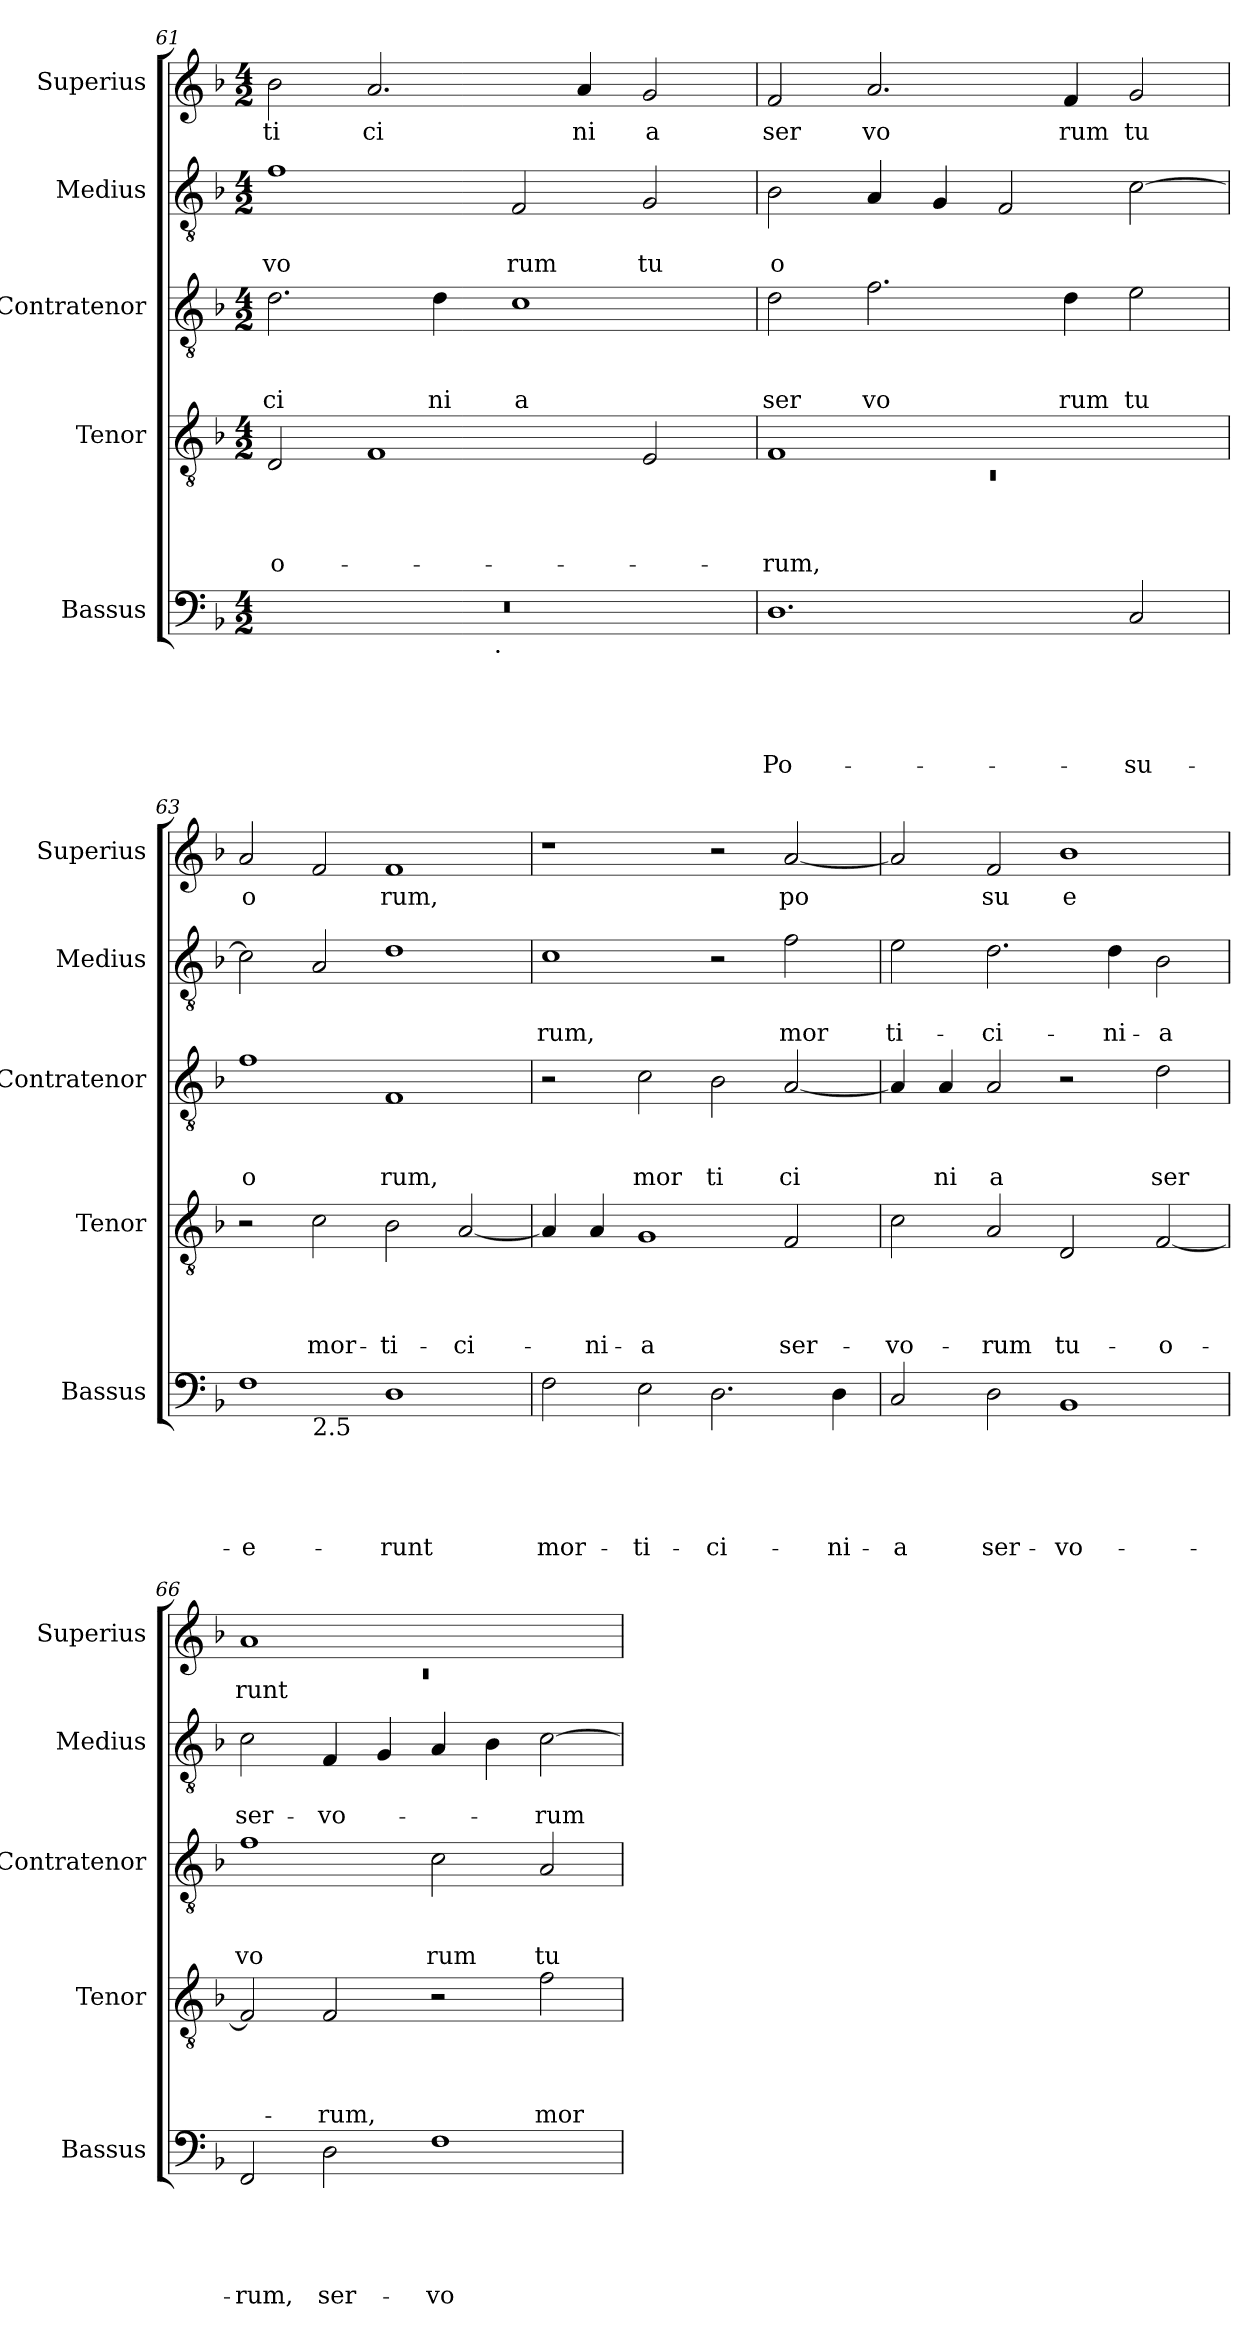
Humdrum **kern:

**kern	**text	**text	**text	**text	**text	**kern	**text	**text	**text	**text	**kern	**text	**text	**text	**kern	**text	**text	**kern	**text
*part5	*part5	*part5	*part5	*part5	*part5	*part4	*part4	*part4	*part4	*part4	*part3	*part3	*part3	*part3	*part2	*part2	*part2	*part1	*part1
*staff5	*staff5	*staff5	*staff5	*staff5	*staff5	*staff4	*staff4	*staff4	*staff4	*staff4	*staff3	*staff3	*staff3	*staff3	*staff2	*staff2	*staff2	*staff1	*staff1
*I"Bassus	*	*	*	*	*	*I"Tenor	*	*	*	*	*I"Contratenor	*	*	*	*I"Medius	*	*	*I"Superius	*
*I'Bassus	*	*	*	*	*	*I'Tenor	*	*	*	*	*I'Contratenor	*	*	*	*I'Medius	*	*	*I'Superius	*
*clefF4	*	*	*	*	*	*clefGv2	*	*	*	*	*clefGv2	*	*	*	*clefGv2	*	*	*clefG2	*
*k[b-]	*	*	*	*	*	*k[b-]	*	*	*	*	*k[b-]	*	*	*	*k[b-]	*	*	*k[b-]	*
*F:	*	*	*	*	*	*F:	*	*	*	*	*F:	*	*	*	*F:	*	*	*F:	*
*M4/2	*	*	*	*	*	*M4/2	*	*	*	*	*M4/2	*	*	*	*M4/2	*	*	*M4/2	*
=61	=61	=61	=61	=61	=61	=61	=61	=61	=61	=61	=61	=61	=61	=61	=61	=61	=61	=61	=61
!	!	!	!	!	!	!	!	!	!	!LO:LY:b	!	!	!	!LO:LY:b	!	!	!LO:LY:b	!	!LO:LY:b
*^	*	*	*	*	*	*	*	*	*	*	*	*	*	*	*	*	*	*	*
0r	2ryy	.	.	.	.	.	2D/	.	.	.	-o-	2.d\	.	.	ci	1f	.	vo	2b-\	ti
!	!	!	!	!	!	!	!	!	!	!	!	!	!	!	!	!	!	!	!	!LO:LY:b
.	4...ryy	.	.	.	.	.	1F	.	.	.	.	.	.	.	.	.	.	.	2.a/	ci
!	!	!	!	!	!	!	!	!	!	!	!	!	!	!	!LO:LY:b	!	!	!	!	!
.	.	.	.	.	.	.	.	.	.	.	.	4d\	.	.	ni	.	.	.	.	.
!	!LO:TX:b:t=.	!	!	!	!	!	!	!	!	!	!	!	!	!	!	!	!	!	!	!
.	1ryy	.	.	.	.	.	.	.	.	.	.	.	.	.	.	.	.	.	.	.
!	!	!	!	!	!	!	!	!	!	!	!	!	!	!	!LO:LY:b	!	!	!LO:LY:b	!	!
.	.	.	.	.	.	.	.	.	.	.	.	1c	.	.	a	2F/	.	rum	.	.
!	!	!	!	!	!	!	!	!	!	!	!	!	!	!	!	!	!	!	!	!LO:LY:b
.	.	.	.	.	.	.	.	.	.	.	.	.	.	.	.	.	.	.	4a/	ni
!	!	!	!	!	!	!	!	!	!	!	!	!	!	!	!	!	!	!LO:LY:b	!	!LO:LY:b
.	.	.	.	.	.	.	2E/	.	.	.	.	.	.	.	.	2G/	.	tu	2g/	a
.	32ryy	.	.	.	.	.	.	.	.	.	.	.	.	.	.	.	.	.	.	.
=62	=62	=62	=62	=62	=62	=62	=62	=62	=62	=62	=62	=62	=62	=62	=62	=62	=62	=62	=62	=62
*	*	*	*	*	*	*	*^	*	*	*	*	*	*	*	*	*	*	*	*	*
!	!	!	!	!	!	!LO:LY:b	!	!LO:N:vis=1	!	!	!	!LO:LY:b	!	!	!	!LO:LY:b	!	!	!LO:LY:b	!	!LO:LY:b
*v	*v	*	*	*	*	*	*	*	*	*	*	*	*	*	*	*	*	*	*	*	*
1.D	.	.	.	.	-Po-	1F	0rC	.	.	.	-rum,	2d\	.	.	ser	2B-\	.	o	2f/	ser
!	!	!	!	!	!	!	!	!	!	!	!	!	!	!	!LO:LY:b	!	!	!	!	!LO:LY:b
.	.	.	.	.	.	.	.	.	.	.	.	2.f\	.	.	vo	4A/	.	.	2.a/	vo
.	.	.	.	.	.	.	.	.	.	.	.	.	.	.	.	4G/	.	.	.	.
.	.	.	.	.	.	1ryy	.	.	.	.	.	.	.	.	.	2F/	.	.	.	.
!	!	!	!	!	!	!	!	!	!	!	!	!	!	!	!LO:LY:b	!	!	!	!	!LO:LY:b
.	.	.	.	.	.	.	.	.	.	.	.	4d\	.	.	rum	.	.	.	4f/	rum
!	!	!	!	!	!LO:LY:b	!	!	!	!	!	!	!	!	!	!LO:LY:b	!	!	!	!	!LO:LY:b
2C/	.	.	.	.	-su-	.	.	.	.	.	.	2e\	.	.	tu	[>2c\	.	.	2g/	tu
*	*	*	*	*	*	*v	*v	*	*	*	*	*	*	*	*	*	*	*	*	*
=63	=63	=63	=63	=63	=63	=63	=63	=63	=63	=63	=63	=63	=63	=63	=63	=63	=63	=63	=63
!	!	!	!	!	!LO:LY:b	!	!	!	!	!	!	!	!	!LO:LY:b	!	!	!	!	!LO:LY:b
*^	*	*	*	*	*	*	*	*	*	*	*	*	*	*	*	*	*	*	*
1F	2ryy	.	.	.	.	-e-	2r	.	.	.	.	1f	.	.	o	2c\]	.	.	2a/	o
!	!LO:TX:b:t=2.5	!	!	!	!	!	!	!	!	!	!	!	!	!	!	!	!	!	!	!
!	!	!	!	!	!	!	!	!	!	!	!LO:LY:b	!	!	!	!	!	!	!	!	!
.	1.ryy	.	.	.	.	.	2c\	.	.	.	mor-	.	.	.	.	2A/	.	.	2f/	.
!	!	!	!	!	!	!LO:LY:b	!	!	!	!	!LO:LY:b	!	!	!	!LO:LY:b	!	!	!	!	!LO:LY:b
1D	.	.	.	.	.	-runt	2B-\	.	.	.	-ti-	1F	.	.	rum,	1d	.	.	1f	rum,
!	!	!	!	!	!	!	!	!	!	!	!LO:LY:b	!	!	!	!	!	!	!	!	!
.	.	.	.	.	.	.	[<2A/	.	.	.	-ci-	.	.	.	.	.	.	.	.	.
=64	=64	=64	=64	=64	=64	=64	=64	=64	=64	=64	=64	=64	=64	=64	=64	=64	=64	=64	=64	=64
!	!	!	!	!	!	!LO:LY:b	!	!	!	!	!	!	!	!	!	!	!	!LO:LY:b	!	!
*v	*v	*	*	*	*	*	*	*	*	*	*	*	*	*	*	*	*	*	*	*
2F\	.	.	.	.	mor-	4A/]	.	.	.	.	2r	.	.	.	1c	.	rum,	1r	.
!	!	!	!	!	!	!	!	!	!	!LO:LY:b	!	!	!	!	!	!	!	!	!
.	.	.	.	.	.	4A/	.	.	.	-ni-	.	.	.	.	.	.	.	.	.
!	!	!	!	!	!LO:LY:b	!	!	!	!	!LO:LY:b	!	!	!	!LO:LY:b	!	!	!	!	!
2E\	.	.	.	.	-ti-	1G	.	.	.	-a	2c\	.	.	mor	.	.	.	.	.
!	!	!	!	!	!LO:LY:b	!	!	!	!	!	!	!	!	!LO:LY:b	!	!	!	!	!
2.D\	.	.	.	.	-ci-	.	.	.	.	.	2B-\	.	.	ti	2r	.	.	2r	.
!	!	!	!	!	!	!	!	!	!	!LO:LY:b	!	!	!	!LO:LY:b	!	!	!LO:LY:b	!	!LO:LY:b
.	.	.	.	.	.	2F/	.	.	.	ser-	[>2A/	.	.	ci	2f\	.	mor	[>2a/	po
!	!	!	!	!	!LO:LY:b	!	!	!	!	!	!	!	!	!	!	!	!	!	!
4D\	.	.	.	.	-ni-	.	.	.	.	.	.	.	.	.	.	.	.	.	.
!!LO:PB:g=z
=65	=65	=65	=65	=65	=65	=65	=65	=65	=65	=65	=65	=65	=65	=65	=65	=65	=65	=65	=65
!	!	!	!	!	!LO:LY:b	!	!	!	!	!LO:LY:b	!	!	!	!	!	!	!LO:LY:b	!	!
2C/	.	.	.	.	-a	2c\	.	.	.	-vo-	4A/]	.	.	.	2e\	.	ti-	2a/]	.
!	!	!	!	!	!	!	!	!	!	!	!	!	!	!LO:LY:b	!	!	!	!	!
.	.	.	.	.	.	.	.	.	.	.	4A/	.	.	ni	.	.	.	.	.
!	!	!	!	!	!LO:LY:b	!	!	!	!	!LO:LY:b	!	!	!	!LO:LY:b	!	!	!LO:LY:b	!	!LO:LY:b
2D\	.	.	.	.	ser-	2A/	.	.	.	-rum	2A/	.	.	a	2.d\	.	-ci-	2f/	su
!	!	!	!	!	!LO:LY:b	!	!	!	!	!LO:LY:b	!	!	!	!	!	!	!	!	!LO:LY:b
1BB-	.	.	.	.	-vo-	2D/	.	.	.	tu-	2r	.	.	.	.	.	.	1b-	e
!	!	!	!	!	!	!	!	!	!	!	!	!	!	!	!	!	!LO:LY:b	!	!
.	.	.	.	.	.	.	.	.	.	.	.	.	.	.	4d\	.	-ni-	.	.
!	!	!	!	!	!	!	!	!	!	!LO:LY:b	!	!	!	!LO:LY:b	!	!	!LO:LY:b	!	!
.	.	.	.	.	.	[<2F/	.	.	.	-o-	2d\	.	.	ser	2B-\	.	-a	.	.
=66	=66	=66	=66	=66	=66	=66	=66	=66	=66	=66	=66	=66	=66	=66	=66	=66	=66	=66	=66
*	*	*	*	*	*	*	*	*	*	*	*	*	*	*	*	*	*	*^	*
!	!	!	!	!	!LO:LY:b	!	!	!	!	!	!	!	!	!LO:LY:b	!	!	!LO:LY:b	!	!LO:N:vis=1	!LO:LY:b
2FF/	.	.	.	.	-rum,	2F/]	.	.	.	.	1f	.	.	vo	2c\	.	ser-	1a	0rc	runt
!	!	!	!	!	!LO:LY:b	!	!	!	!	!LO:LY:b	!	!	!	!	!	!	!LO:LY:b	!	!	!
2D\	.	.	.	.	ser-	2F/	.	.	.	-rum,	.	.	.	.	4F/	.	-vo-	.	.	.
.	.	.	.	.	.	.	.	.	.	.	.	.	.	.	4G/	.	.	.	.	.
!	!	!	!	!	!LO:LY:b	!	!	!	!	!	!	!	!	!LO:LY:b	!	!	!	!	!	!
1F	.	.	.	.	-vo-	2r	.	.	.	.	2c\	.	.	rum	4A/	.	.	1ryy	.	.
.	.	.	.	.	.	.	.	.	.	.	.	.	.	.	4B-\	.	.	.	.	.
!	!	!	!	!	!	!	!	!	!	!LO:LY:b	!	!	!	!LO:LY:b	!	!	!LO:LY:b	!	!	!
.	.	.	.	.	.	2f\	.	.	.	mor-	2A/	.	.	tu	[>2c\	.	-rum	.	.	.
*	*	*	*	*	*	*	*	*	*	*	*	*	*	*	*	*	*	*v	*v	*
=	=	=	=	=	=	=	=	=	=	=	=	=	=	=	=	=	=	=	=
*-	*-	*-	*-	*-	*-	*-	*-	*-	*-	*-	*-	*-	*-	*-	*-	*-	*-	*-	*-
